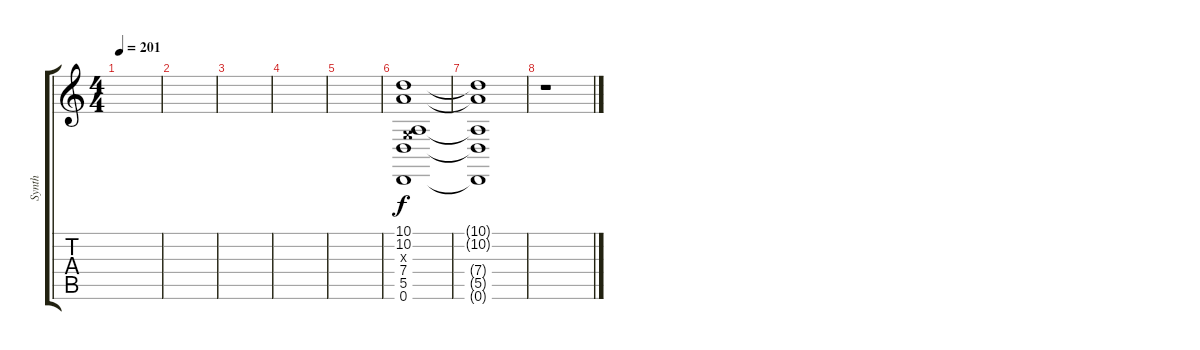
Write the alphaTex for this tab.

\track ("Synth" "Synth") {instrument fx6goblins}
\staff {score tabs}
\tuning (E4 B3 G3 D3 A2 D2) {hide}
\ts (4 4)
\tempo 201
\clef g2
\ks c
|
|
|
|
|
(10.1 10.2 0.3{x} 7.4 5.5 0.6).1 |
(10.1{t} 10.2{t} 7.4{t} 5.5{t} 0.6{t}).1 |
r.1{volume 0}
